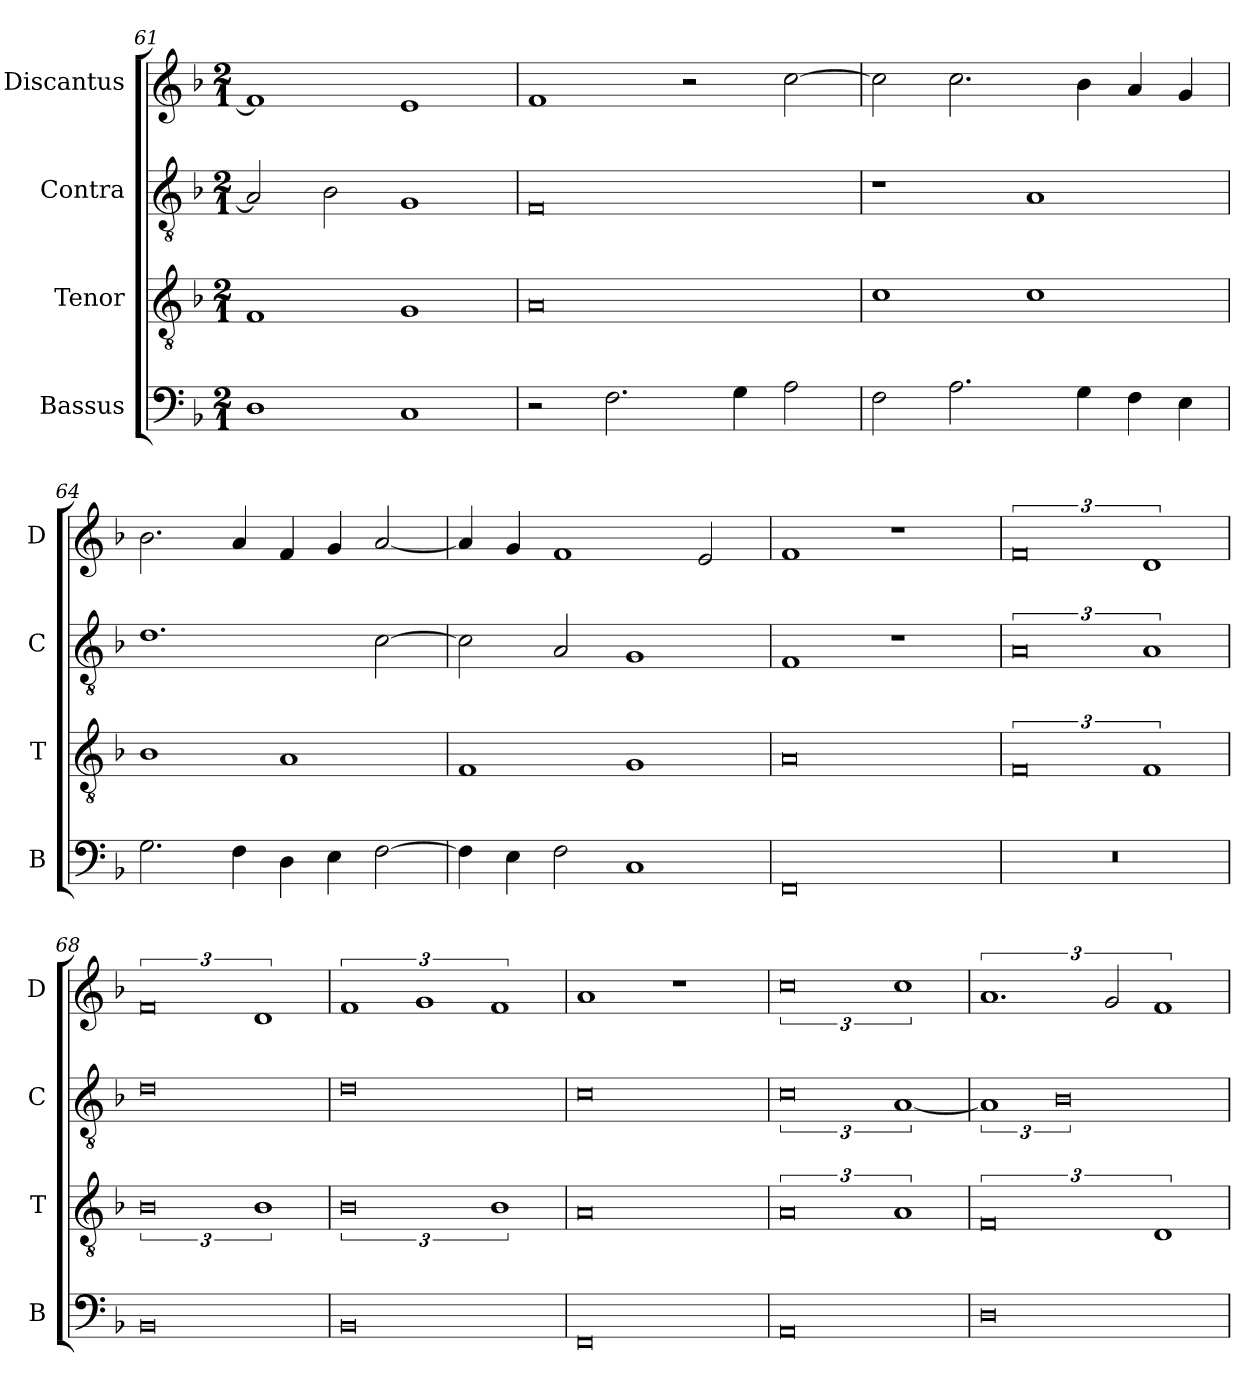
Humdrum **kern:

**kern	**kern	**kern	**kern
*part4	*part3	*part2	*part1
*staff4	*staff3	*staff2	*staff1
*I"Bassus	*I"Tenor	*I"Contra	*I"Discantus
*I'B	*I'T	*I'C	*I'D
*clefF4	*clefGv2	*clefGv2	*clefG2
*k[b-]	*k[b-]	*k[b-]	*k[b-]
*M2/1	*M2/1	*M2/1	*M2/1
=61	=61	=61	=61
1D	1F	2A]	1f]
.	.	2B-	.
1C	1G	1G	1e
=62	=62	=62	=62
2r	0A	0F	1f
2.F	.	.	.
.	.	.	2r
4G	.	.	.
2A	.	.	[2cc
=63	=63	=63	=63
2F	1c	1r	2cc]
2.A	.	.	2.cc
.	1c	1A	.
4G	.	.	4b-
4F	.	.	4a
4E	.	.	4g
=64	=64	=64	=64
2.G	1B-	1.d	2.b-
4F	.	.	4a
4D	1A	.	4f
4E	.	.	4g
[2F	.	[2c	[2a
=65	=65	=65	=65
4F]	1F	2c]	4a]
4E	.	.	4g
2F	.	2A	1f
1C	1G	1G	.
.	.	.	2e
=66	=66	=66	=66
0FF	0A	1F	1f
.	.	1r	1r
=67	=67	=67	=67
0r	3%4F	3%4A	3%4f
.	3%2F	3%2A	3%2d
=68	=68	=68	=68
0BB-	3%4B-	0d	3%4f
.	3%2B-	.	3%2d
=69	=69	=69	=69
0BB-	3%4B-	0d	3%2f
.	.	.	3%2g
.	3%2B-	.	3%2f
=70	=70	=70	=70
0FF	0A	0c	1a
.	.	.	1r
=71	=71	=71	=71
0AA	3%4A	3%4c	3%4cc
.	3%2A	[3%2A	3%2cc
=72	=72	=72	=72
0D	3%4F	3%2A]	3%2.a
.	.	3%4B-	.
.	.	.	3g
.	3%2D	.	3%2f
=	=	=	=
*-	*-	*-	*-
